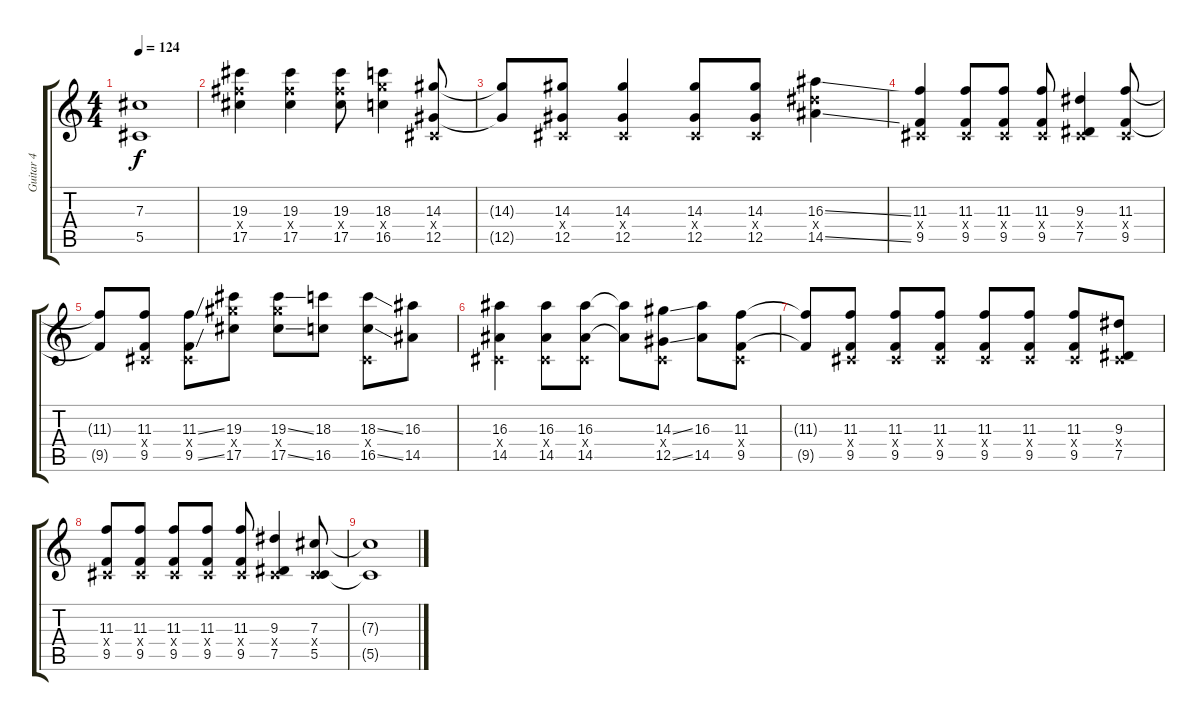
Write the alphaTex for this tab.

\track ("Guitar 4" "Guitar 4") {instrument distortionguitar}
\staff {score tabs}
\tuning (Eb4 Bb3 Gb3 Db3 Ab2 Db2) {hide}
\ts (4 4)
\tempo 124
\clef g2
\ks c
(7.3{t} 5.5{t}).1{dy f} |
(19.3 17.4{x} 17.5).4 (19.3 17.4{x} 17.5).4 (19.3 17.4{x} 17.5).8 (18.3 18.4{x} 16.5).4 (14.3 0.4{x} 12.5).8 |
(14.3{t} 12.5{t}).8 (14.3 0.4{x} 12.5).8 (14.3 0.4{x} 12.5).4 (14.3 0.4{x} 12.5).8 (14.3 0.4{x} 12.5).8 (16.3{ss} 14.4{x} 14.5{ss}).4 |
(11.3 0.4{x} 9.5).4 (11.3 0.4{x} 9.5).8 (11.3 0.4{x} 9.5).8 (11.3 0.4{x} 9.5).8 (9.3 0.4{x} 7.5).4 (11.3 0.4{x} 9.5).8 |
(11.3{t} 9.5{t}).8 (11.3 0.4{x} 9.5).8 (11.3{ss} 0.4{x} 9.5{ss}).8 (19.3 19.4{x} 17.5).8 (19.3{ss} 19.4{x} 17.5{ss}).8 (18.3 16.5).8 (18.3{ss} 0.4{x} 16.5{ss}).8 (16.3 14.5).8 |
(16.3 0.4{x} 14.5).4 (16.3 0.4{x} 14.5).8 (16.3 0.4{x} 14.5).8 (16.3{t} 14.5{t}).8 (14.3{ss} 0.4{x} 12.5{ss}).8 (16.3 14.5).8 (11.3 0.4{x} 9.5).8 |
(11.3{t} 9.5{t}).8 (11.3 0.4{x} 9.5).8 (11.3 0.4{x} 9.5).8 (11.3 0.4{x} 9.5).8 (11.3 0.4{x} 9.5).8 (11.3 0.4{x} 9.5).8 (11.3 0.4{x} 9.5).8 (9.3 0.4{x} 7.5).8 |
(11.3 0.4{x} 9.5).8 (11.3 0.4{x} 9.5).8 (11.3 0.4{x} 9.5).8 (11.3 0.4{x} 9.5).8 (11.3 0.4{x} 9.5).8 (9.3 0.4{x} 7.5).4 (7.3 0.4{x} 5.5).8 |
(7.3{t} 5.5{t}).1
